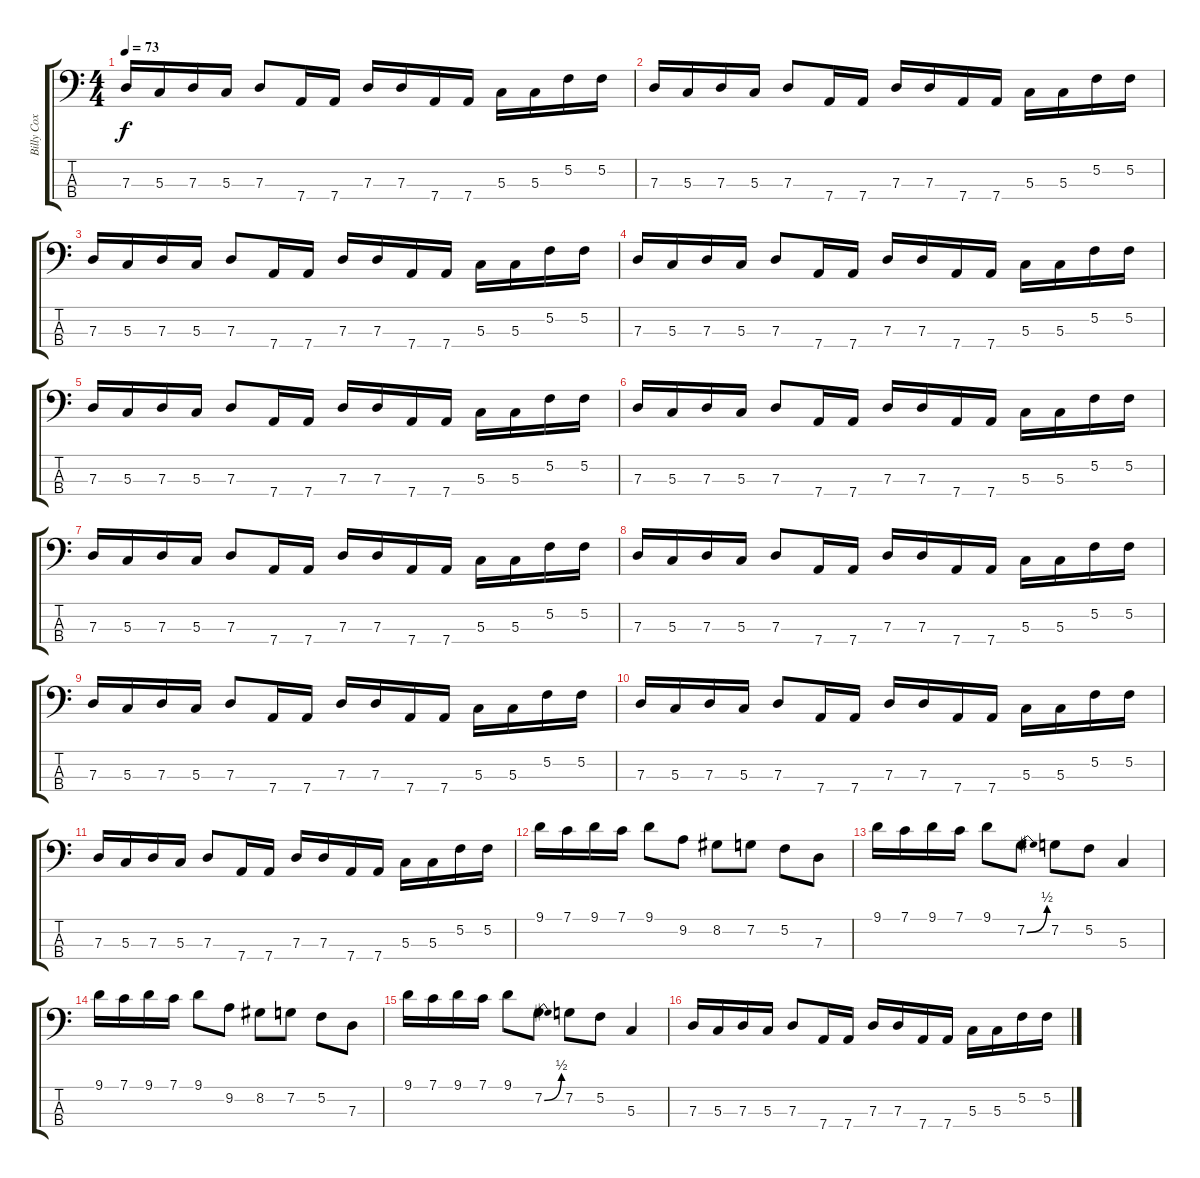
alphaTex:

\track ("Billy Cox" "Billy Cox") {instrument electricbassfinger}
\staff {score tabs}
\tuning (F2 C2 G1 D1) {hide}
\ts (4 4)
\tempo 73
\clef f4
\ks c
7.3.16{dy f} 5.3.16 7.3.16 5.3.16 7.3.8 7.4.16 7.4.16 7.3.16 7.3.16 7.4.16 7.4.16 5.3.16 5.3.16 5.2.16 5.2.16 |
7.3.16 5.3.16 7.3.16 5.3.16 7.3.8 7.4.16 7.4.16 7.3.16 7.3.16 7.4.16 7.4.16 5.3.16 5.3.16 5.2.16 5.2.16 |
7.3.16 5.3.16 7.3.16 5.3.16 7.3.8 7.4.16 7.4.16 7.3.16 7.3.16 7.4.16 7.4.16 5.3.16 5.3.16 5.2.16 5.2.16 |
7.3.16 5.3.16 7.3.16 5.3.16 7.3.8 7.4.16 7.4.16 7.3.16 7.3.16 7.4.16 7.4.16 5.3.16 5.3.16 5.2.16 5.2.16 |
7.3.16 5.3.16 7.3.16 5.3.16 7.3.8 7.4.16 7.4.16 7.3.16 7.3.16 7.4.16 7.4.16 5.3.16 5.3.16 5.2.16 5.2.16 |
7.3.16 5.3.16 7.3.16 5.3.16 7.3.8 7.4.16 7.4.16 7.3.16 7.3.16 7.4.16 7.4.16 5.3.16 5.3.16 5.2.16 5.2.16 |
7.3.16 5.3.16 7.3.16 5.3.16 7.3.8 7.4.16 7.4.16 7.3.16 7.3.16 7.4.16 7.4.16 5.3.16 5.3.16 5.2.16 5.2.16 |
7.3.16 5.3.16 7.3.16 5.3.16 7.3.8 7.4.16 7.4.16 7.3.16 7.3.16 7.4.16 7.4.16 5.3.16 5.3.16 5.2.16 5.2.16 |
7.3.16 5.3.16 7.3.16 5.3.16 7.3.8 7.4.16 7.4.16 7.3.16 7.3.16 7.4.16 7.4.16 5.3.16 5.3.16 5.2.16 5.2.16 |
7.3.16 5.3.16 7.3.16 5.3.16 7.3.8 7.4.16 7.4.16 7.3.16 7.3.16 7.4.16 7.4.16 5.3.16 5.3.16 5.2.16 5.2.16 |
7.3.16 5.3.16 7.3.16 5.3.16 7.3.8 7.4.16 7.4.16 7.3.16 7.3.16 7.4.16 7.4.16 5.3.16 5.3.16 5.2.16 5.2.16 |
9.1.16 7.1.16 9.1.16 7.1.16 9.1.8 9.2.8 8.2.8 7.2.8 5.2.8 7.3.8 |
9.1.16 7.1.16 9.1.16 7.1.16 9.1.8 7.2{be (bend 0 0 60 2)}.8 7.2.8 5.2.8 5.3.4 |
9.1.16 7.1.16 9.1.16 7.1.16 9.1.8 9.2.8 8.2.8 7.2.8 5.2.8 7.3.8 |
9.1.16 7.1.16 9.1.16 7.1.16 9.1.8 7.2{be (bend 0 0 60 2)}.8 7.2.8 5.2.8 5.3.4 |
7.3.16 5.3.16 7.3.16 5.3.16 7.3.8 7.4.16 7.4.16 7.3.16 7.3.16 7.4.16 7.4.16 5.3.16 5.3.16 5.2.16 5.2.16
